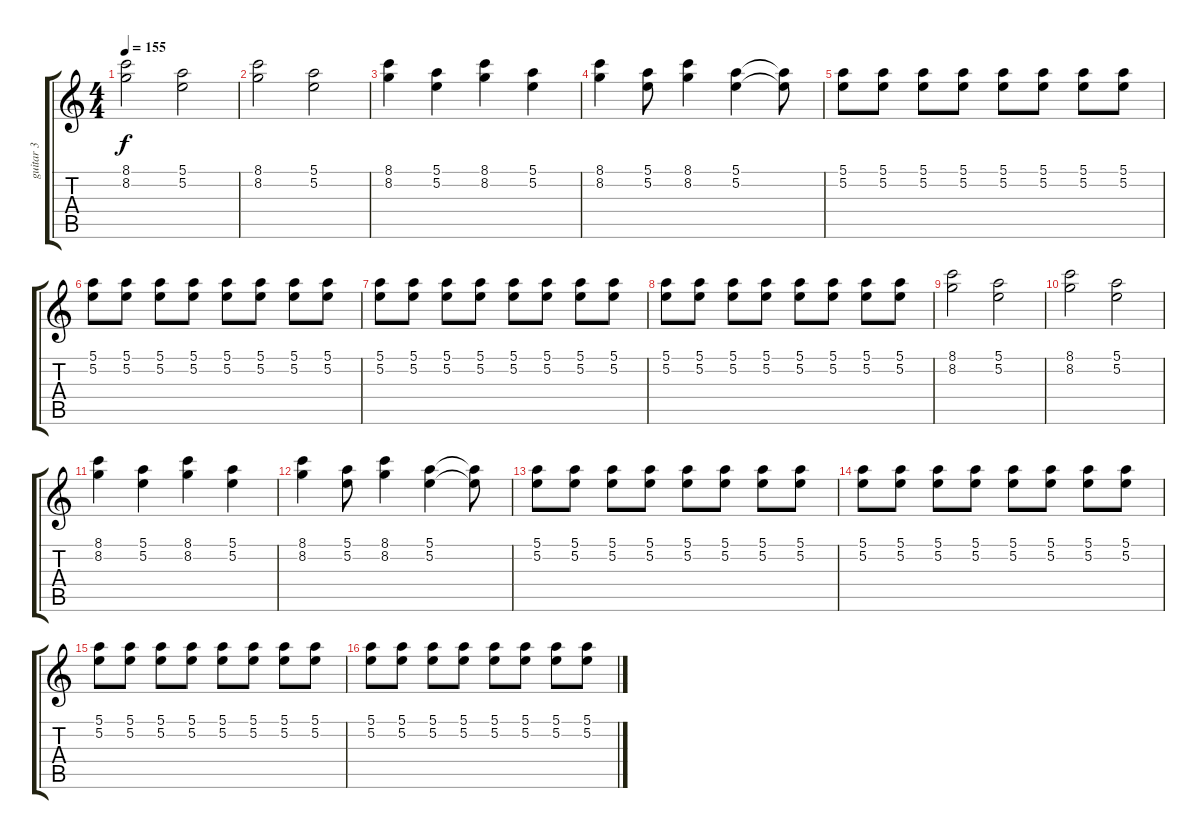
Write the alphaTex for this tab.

\track ("guitar 3" "guitar 3") {instrument electricguitarjazz}
\staff {score tabs}
\tuning (E4 B3 G3 D3 A2 E2) {hide}
\ts (4 4)
\tempo 155
\clef g2
\ks c
(8.1 8.2).2{dy f} (5.1 5.2).2 |
(8.1 8.2).2 (5.1 5.2).2 |
(8.1 8.2).4 (5.1 5.2).4 (8.1 8.2).4 (5.1 5.2).4 |
(8.1 8.2).4 (5.1 5.2).8 (8.1 8.2).4 (5.1 5.2).4 (5.1{t} 5.2{t}).8 |
(5.1 5.2).8 (5.1 5.2).8 (5.1 5.2).8 (5.1 5.2).8 (5.1 5.2).8 (5.1 5.2).8 (5.1 5.2).8 (5.1 5.2).8 |
(5.1 5.2).8 (5.1 5.2).8 (5.1 5.2).8 (5.1 5.2).8 (5.1 5.2).8 (5.1 5.2).8 (5.1 5.2).8 (5.1 5.2).8 |
(5.1 5.2).8 (5.1 5.2).8 (5.1 5.2).8 (5.1 5.2).8 (5.1 5.2).8 (5.1 5.2).8 (5.1 5.2).8 (5.1 5.2).8 |
(5.1 5.2).8 (5.1 5.2).8 (5.1 5.2).8 (5.1 5.2).8 (5.1 5.2).8 (5.1 5.2).8 (5.1 5.2).8 (5.1 5.2).8 |
(8.1 8.2).2 (5.1 5.2).2 |
(8.1 8.2).2 (5.1 5.2).2 |
(8.1 8.2).4 (5.1 5.2).4 (8.1 8.2).4 (5.1 5.2).4 |
(8.1 8.2).4 (5.1 5.2).8 (8.1 8.2).4 (5.1 5.2).4 (5.1{t} 5.2{t}).8 |
(5.1 5.2).8 (5.1 5.2).8 (5.1 5.2).8 (5.1 5.2).8 (5.1 5.2).8 (5.1 5.2).8 (5.1 5.2).8 (5.1 5.2).8 |
(5.1 5.2).8 (5.1 5.2).8 (5.1 5.2).8 (5.1 5.2).8 (5.1 5.2).8 (5.1 5.2).8 (5.1 5.2).8 (5.1 5.2).8 |
(5.1 5.2).8 (5.1 5.2).8 (5.1 5.2).8 (5.1 5.2).8 (5.1 5.2).8 (5.1 5.2).8 (5.1 5.2).8 (5.1 5.2).8 |
(5.1 5.2).8 (5.1 5.2).8 (5.1 5.2).8 (5.1 5.2).8 (5.1 5.2).8 (5.1 5.2).8 (5.1 5.2).8 (5.1 5.2).8
